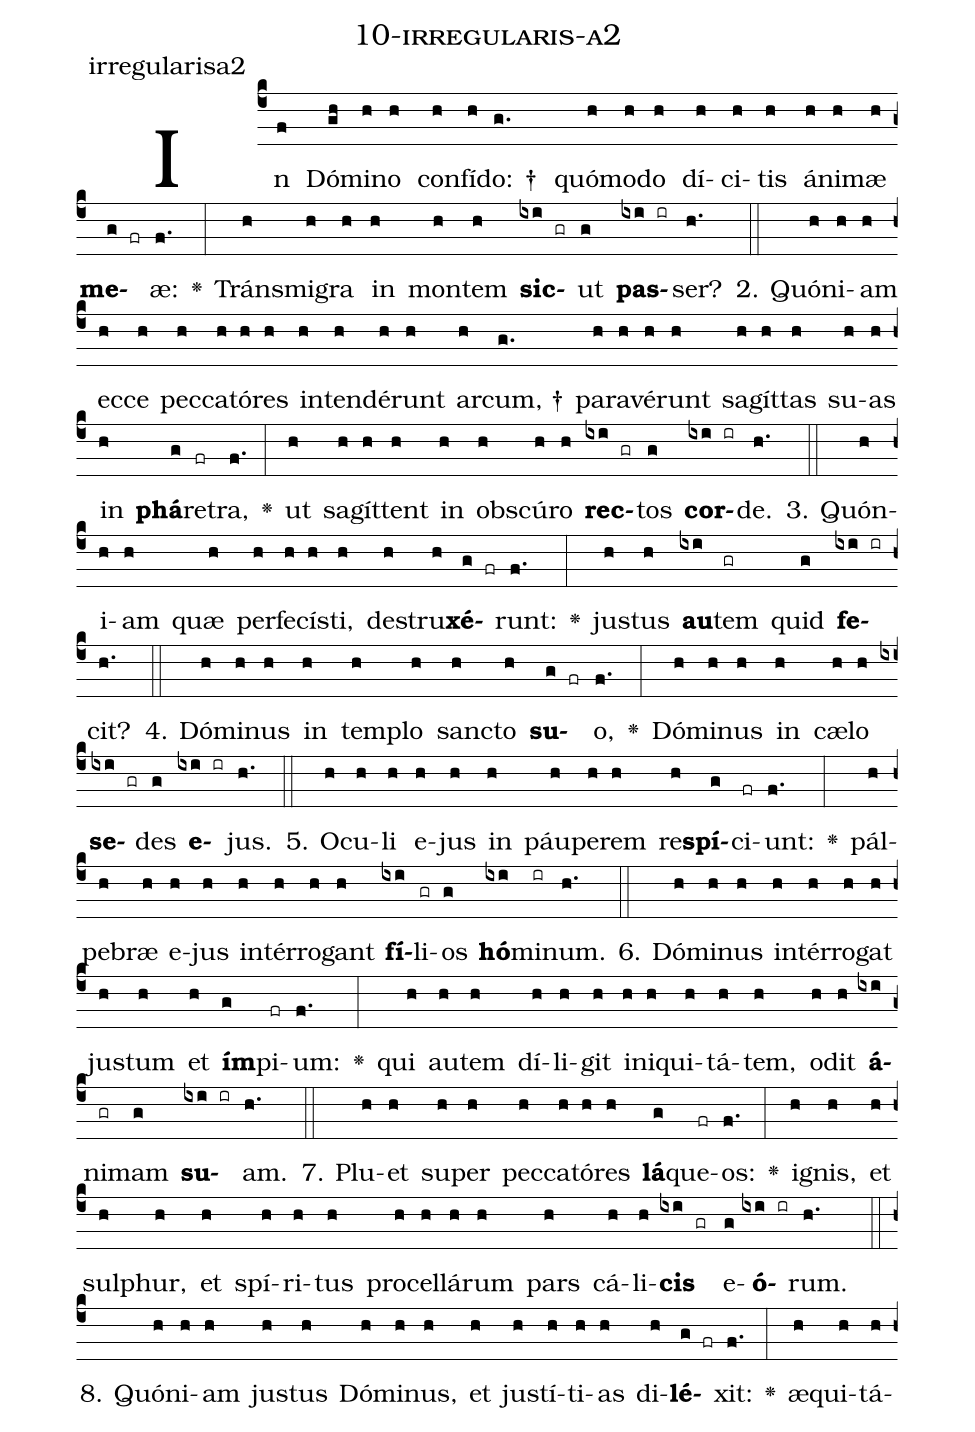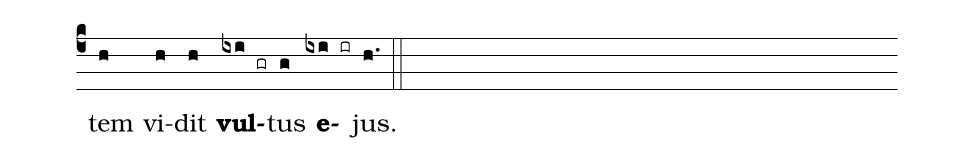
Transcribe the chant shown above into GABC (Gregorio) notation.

name: 10-irregularis-a2;
annotation: irregularisa2;
%%
(c4)In(f) Dó(gh)mi(h)no(h) con(h)fí(h)do: †(g.) quó(h)mo(h)do(h) dí(h)ci(h)tis(h) á(h)ni(h)mæ(h) <b>me</b>(g fr)æ:(f.) <v>\greheightstar</v>(:) Tráns(h)mi(h)gra(h) in(h) mon(h)tem(h) <b>sic</b>(ixi gr)ut(g) <b>pas</b>(ixi ir)ser?(h.) (::)
2. Quón(h)i(h)am(h) ec(h)ce(h) pec(h)ca(h)tó(h)res(h) in(h)ten(h)dé(h)runt(h) ar(h)cum, †(g.) pa(h)ra(h)vé(h)runt(h) sa(h)gít(h)tas(h) su(h)as(h) in(h) <b>phá</b>(g)re(fr)tra,(f.) <v>\greheightstar</v>(:) ut(h) sa(h)gít(h)tent(h) in(h) obs(h)cú(h)ro(h) <b>rec</b>(ixi gr)tos(g) <b>cor</b>(ixi ir)de.(h.) (::)
3. Quón(h)i(h)am(h) quæ(h) per(h)fe(h)cís(h)ti,(h) de(h)stru(h)<b>xé</b>(g fr)runt:(f.) <v>\greheightstar</v>(:) jus(h)tus(h) <b>au</b>(ixi)tem(gr) quid(g) <b>fe</b>(ixi ir)cit?(h.) (::)
4. Dó(h)mi(h)nus(h) in(h) tem(h)plo(h) sanc(h)to(h) <b>su</b>(g fr)o,(f.) <v>\greheightstar</v>(:) Dó(h)mi(h)nus(h) in(h) cæ(h)lo(h) <b>se</b>(ixi gr)des(g) <b>e</b>(ixi ir)jus.(h.) (::)
5. O(h)cu(h)li(h) e(h)jus(h) in(h) páu(h)pe(h)rem(h) re(h)<b>spí</b>(g)ci(fr)unt:(f.) <v>\greheightstar</v>(:) pál(h)pe(h)bræ(h) e(h)jus(h) in(h)tér(h)ro(h)gant(h) <b>fí</b>(ixi)li(gr)os(g) <b>hó</b>(ixi)mi(ir)num.(h.) (::)
6. Dó(h)mi(h)nus(h) in(h)tér(h)ro(h)gat(h) jus(h)tum(h) et(h) <b>ím</b>(g)pi(fr)um:(f.) <v>\greheightstar</v>(:) qui(h) au(h)tem(h) dí(h)li(h)git(h) in(h)i(h)qui(h)tá(h)tem,(h) o(h)dit(h) <b>á</b>(ixi)ni(gr)mam(g) <b>su</b>(ixi ir)am.(h.) (::)
7. Plu(h)et(h) su(h)per(h) pec(h)ca(h)tó(h)res(h) <b>lá</b>(g)que(fr)os:(f.) <v>\greheightstar</v>(:) i(h)gnis,(h) et(h) sul(h)phur,(h) et(h) spí(h)ri(h)tus(h) pro(h)cel(h)lá(h)rum(h) pars(h) cá(h)li(h)<b>cis</b>(ixi gr) e(g)<b>ó</b>(ixi ir)rum.(h.) (::)
8. Quón(h)i(h)am(h) jus(h)tus(h) Dó(h)mi(h)nus,(h) et(h) jus(h)tí(h)ti(h)as(h) di(h)<b>lé</b>(g fr)xit:(f.) <v>\greheightstar</v>(:) æ(h)qui(h)tá(h)tem(h) vi(h)dit(h) <b>vul</b>(ixi gr)tus(g) <b>e</b>(ixi ir)jus.(h.) (::)
